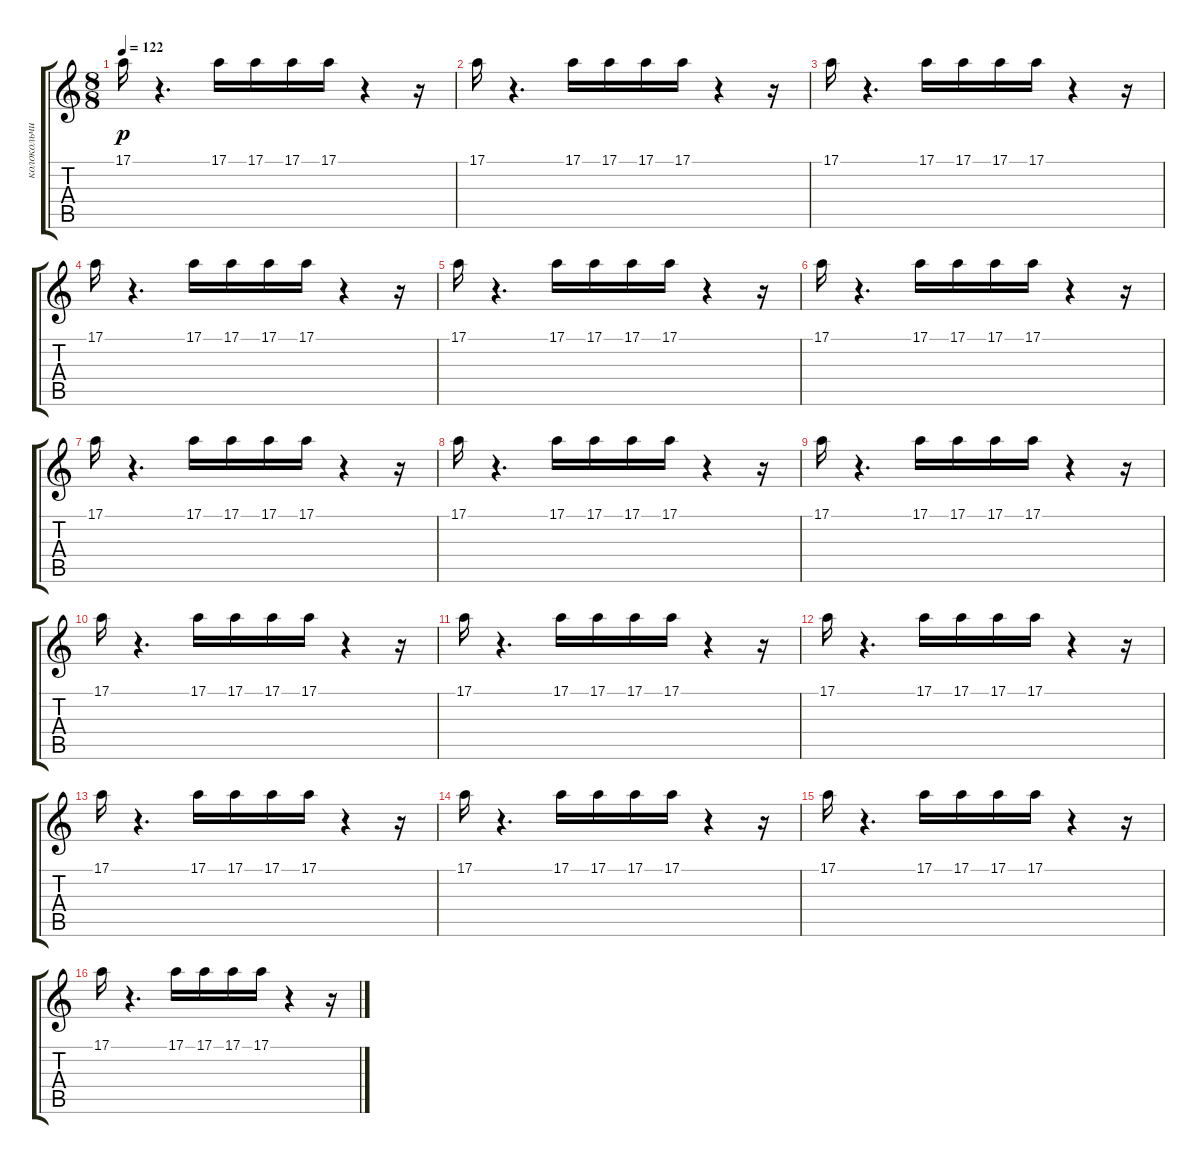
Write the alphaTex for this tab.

\track ("колокольчик" "колокольчи") {instrument acousticgrandpiano}
\staff {score tabs}
\tuning (E4 B3 G3 D3 A2 E2) {hide}
\ts (8 8)
\tempo 122
\clef g2
\ks c
17.1.16{dy p} r.4{d} 17.1.16 17.1.16 17.1.16 17.1.16 r.4 r.16 |
17.1.16 r.4{d} 17.1.16 17.1.16 17.1.16 17.1.16 r.4 r.16 |
17.1.16 r.4{d} 17.1.16 17.1.16 17.1.16 17.1.16 r.4 r.16 |
17.1.16 r.4{d} 17.1.16 17.1.16 17.1.16 17.1.16 r.4 r.16 |
17.1.16 r.4{d} 17.1.16 17.1.16 17.1.16 17.1.16 r.4 r.16 |
17.1.16 r.4{d} 17.1.16 17.1.16 17.1.16 17.1.16 r.4 r.16 |
17.1.16 r.4{d} 17.1.16 17.1.16 17.1.16 17.1.16 r.4 r.16 |
17.1.16 r.4{d} 17.1.16 17.1.16 17.1.16 17.1.16 r.4 r.16 |
17.1.16 r.4{d} 17.1.16 17.1.16 17.1.16 17.1.16 r.4 r.16 |
17.1.16 r.4{d} 17.1.16 17.1.16 17.1.16 17.1.16 r.4 r.16 |
17.1.16 r.4{d} 17.1.16 17.1.16 17.1.16 17.1.16 r.4 r.16 |
17.1.16 r.4{d} 17.1.16 17.1.16 17.1.16 17.1.16 r.4 r.16 |
17.1.16 r.4{d} 17.1.16 17.1.16 17.1.16 17.1.16 r.4 r.16 |
17.1.16 r.4{d} 17.1.16 17.1.16 17.1.16 17.1.16 r.4 r.16 |
17.1.16 r.4{d} 17.1.16 17.1.16 17.1.16 17.1.16 r.4 r.16 |
17.1.16 r.4{d} 17.1.16 17.1.16 17.1.16 17.1.16 r.4 r.16
